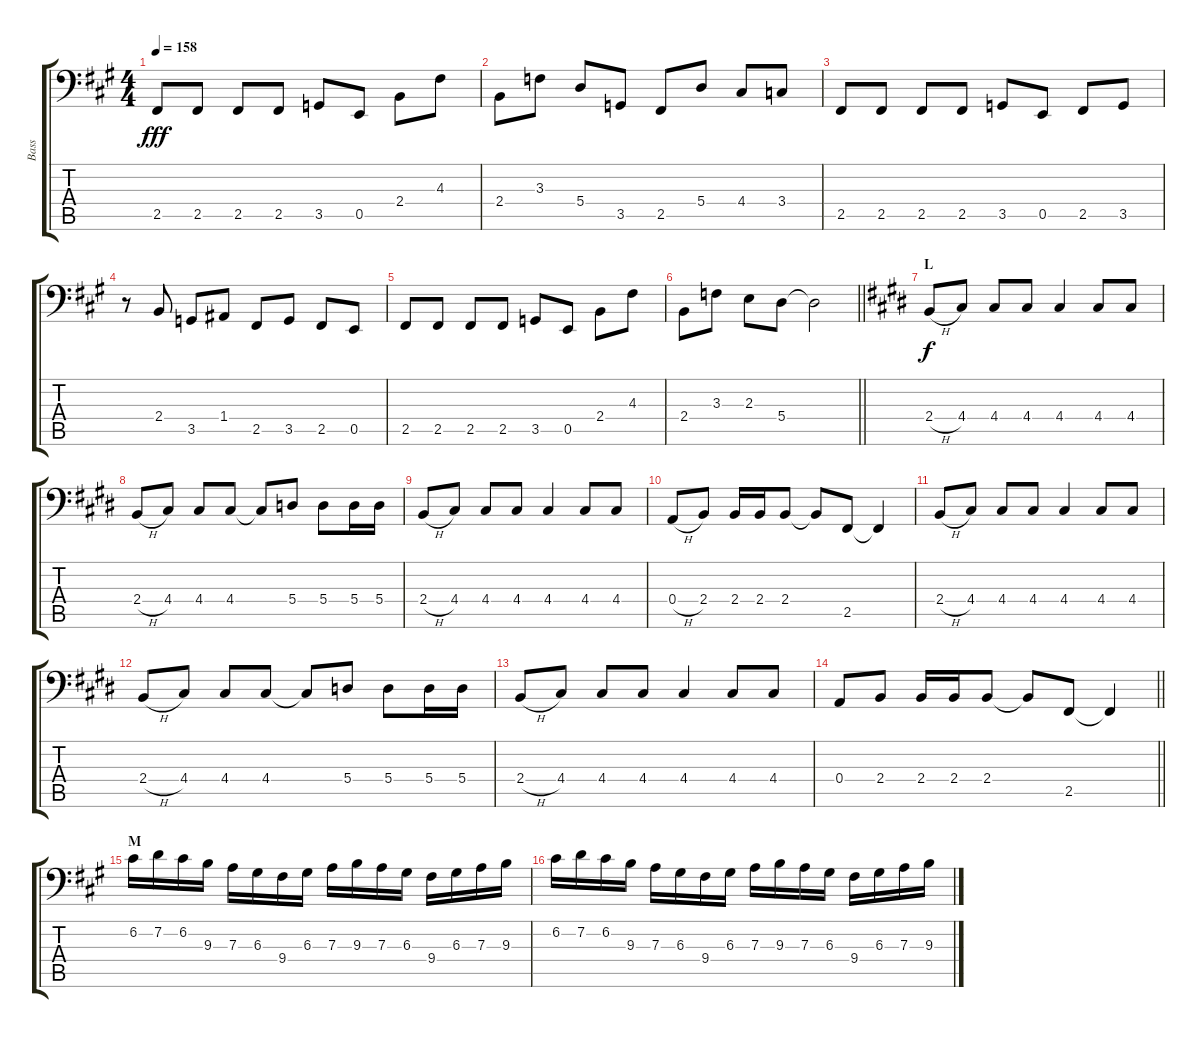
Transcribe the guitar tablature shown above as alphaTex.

\track ("Bass" "Bass") {instrument electricbassfinger}
\staff {score tabs}
\tuning (C3 G2 D2 A1 E1 B0) {hide}
\ts (4 4)
\tempo 158
\clef f4
\ks a
2.5.8{dy fff} 2.5.8 2.5.8 2.5.8 3.5.8 0.5.8 2.4.8 4.3.8 |
2.4.8 3.3.8 5.4.8 3.5.8 2.5.8 5.4.8 4.4.8 3.4.8 |
2.5.8 2.5.8 2.5.8 2.5.8 3.5.8 0.5.8 2.5.8 3.5.8 |
r.8 2.4.8 3.5.8 1.4.8 2.5.8 3.5.8 2.5.8 0.5.8 |
2.5.8 2.5.8 2.5.8 2.5.8 3.5.8 0.5.8 2.4.8 4.3.8 |
\barLineRight lightlight
2.4.8 3.3.8 2.3.8 5.4.8 5.4{t}.2 |
\section ("" "L")
\ks e
2.4{h}.8{dy f} 4.4.8 4.4.8 4.4.8 4.4.4 4.4.8 4.4.8 |
2.4{h}.8 4.4.8 4.4.8 4.4.8 4.4{t}.8 5.4.8 5.4.8 5.4.16 5.4.16 |
2.4{h}.8 4.4.8 4.4.8 4.4.8 4.4.4 4.4.8 4.4.8 |
0.4{h}.8 2.4.8 2.4.16 2.4.16 2.4.8 2.4{t}.8 2.5.8 2.5{t}.4 |
2.4{h}.8 4.4.8 4.4.8 4.4.8 4.4.4 4.4.8 4.4.8 |
2.4{h}.8 4.4.8 4.4.8 4.4.8 4.4{t}.8 5.4.8 5.4.8 5.4.16 5.4.16 |
2.4{h}.8 4.4.8 4.4.8 4.4.8 4.4.4 4.4.8 4.4.8 |
\barLineRight lightlight
0.4.8 2.4.8 2.4.16 2.4.16 2.4.8 2.4{t}.8 2.5.8 2.5{t}.4 |
\section ("" "M")
\ks a
6.2.16 7.2.16 6.2.16 9.3.16 7.3.16 6.3.16 9.4.16 6.3.16 7.3.16 9.3.16 7.3.16 6.3.16 9.4.16 6.3.16 7.3.16 9.3.16 |
6.2.16 7.2.16 6.2.16 9.3.16 7.3.16 6.3.16 9.4.16 6.3.16 7.3.16 9.3.16 7.3.16 6.3.16 9.4.16 6.3.16 7.3.16 9.3.16
